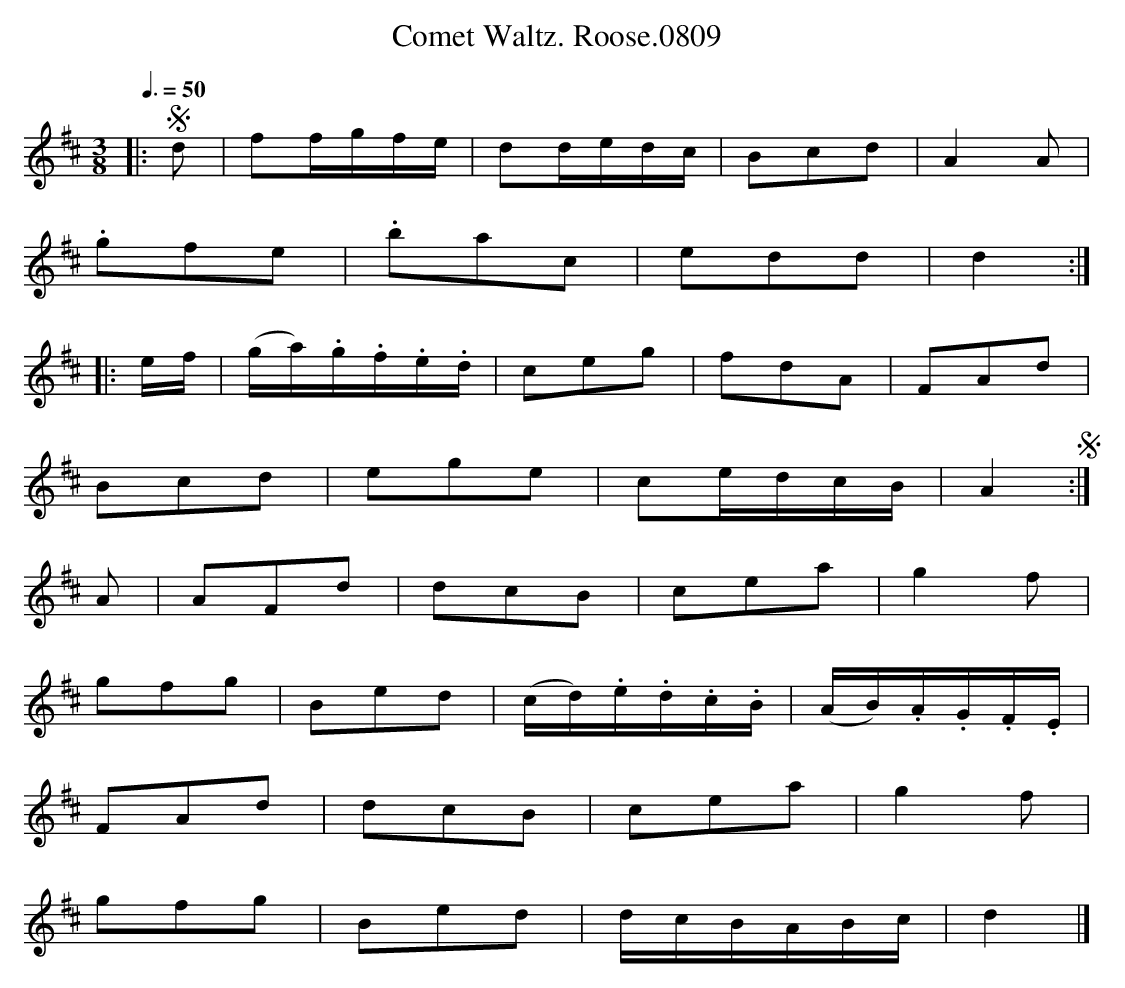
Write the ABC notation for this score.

X:1
T:Comet Waltz. Roose.0809
M:3/8
L:1/8
Q: 3/8=50
K:D
|: !segno! d | ff/g/f/e/ | dd/e/d/c/ | Bcd | A2 A |
.gfe | .bac| edd | d2:|
|: e/f/ | (g/a/).g/.f/.e/.d/ | ceg |fdA | FAd |
Bcd | ege | ce/d/c/B/ | A2 !segno!:|
A | AFd | dcB | cea | g2 f |
gfg | Bed | (c/d/).e/.d/.c/.B/ | (A/B/).A/.G/.F/.E/ |
FAd | dcB | cea | g2f |
gfg | Bed | d/c/B/A/B/c/ | d2 |]
